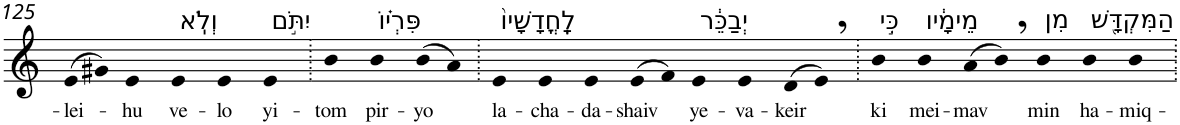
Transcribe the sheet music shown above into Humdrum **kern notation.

**kern	**text
*part1	*part1
*staff1	*staff1
*I"Piano	*
*I'Pno	*
!!LO:PB:g=z
*clefG2	*
*k[]	*
=125	=125
!	!LO:LY:b
(>8e	-lei-
8g#X)	.
!	!LO:LY:b
4e	-hu
!LO:TX:a:t=וְלֹֽא	!
!	!LO:LY:b
4e	ve-
!	!LO:LY:b
4e	-lo
!LO:TX:a:t=יִתֹּ֣ם	!
!	!LO:LY:b
4e	yi-
=126.	=126.
!	!LO:LY:b
4b	-tom
!LO:TX:a:t=פִּרְי֗וֹ	!
!	!LO:LY:b
4b	pir-
!	!LO:LY:b
(>8b	-yo
8a)	.
=127.	=127.
!LO:TX:a:t=לָֽחֳדָשָׁיו֙	!
!	!LO:LY:b
4e	la-
!	!LO:LY:b
4e	-cha-
!	!LO:LY:b
4e	-da-
!	!LO:LY:b
(>8e	-shaiv
8f)	.
!LO:TX:a:t=יְבַכֵּ֔ר	!
!	!LO:LY:b
4e	ye-
!	!LO:LY:b
4e	-va-
!	!LO:LY:b
(>8d	-keir
8e,)	.
=128.	=128.
!LO:TX:a:t=כִּ֣י	!
!	!LO:LY:b
4b	ki
!LO:TX:a:t=מֵימָ֔יו	!
!	!LO:LY:b
4b	mei-
!	!LO:LY:b
(>8a	-mav
8b,)	.
!LO:TX:a:t=מִן	!
!	!LO:LY:b
4b	min
!LO:TX:a:t=הַמִּקְדָּ֖שׁ	!
!	!LO:LY:b
4b	ha-
!	!LO:LY:b
4b	-miq-
=.	=.
*-	*-
